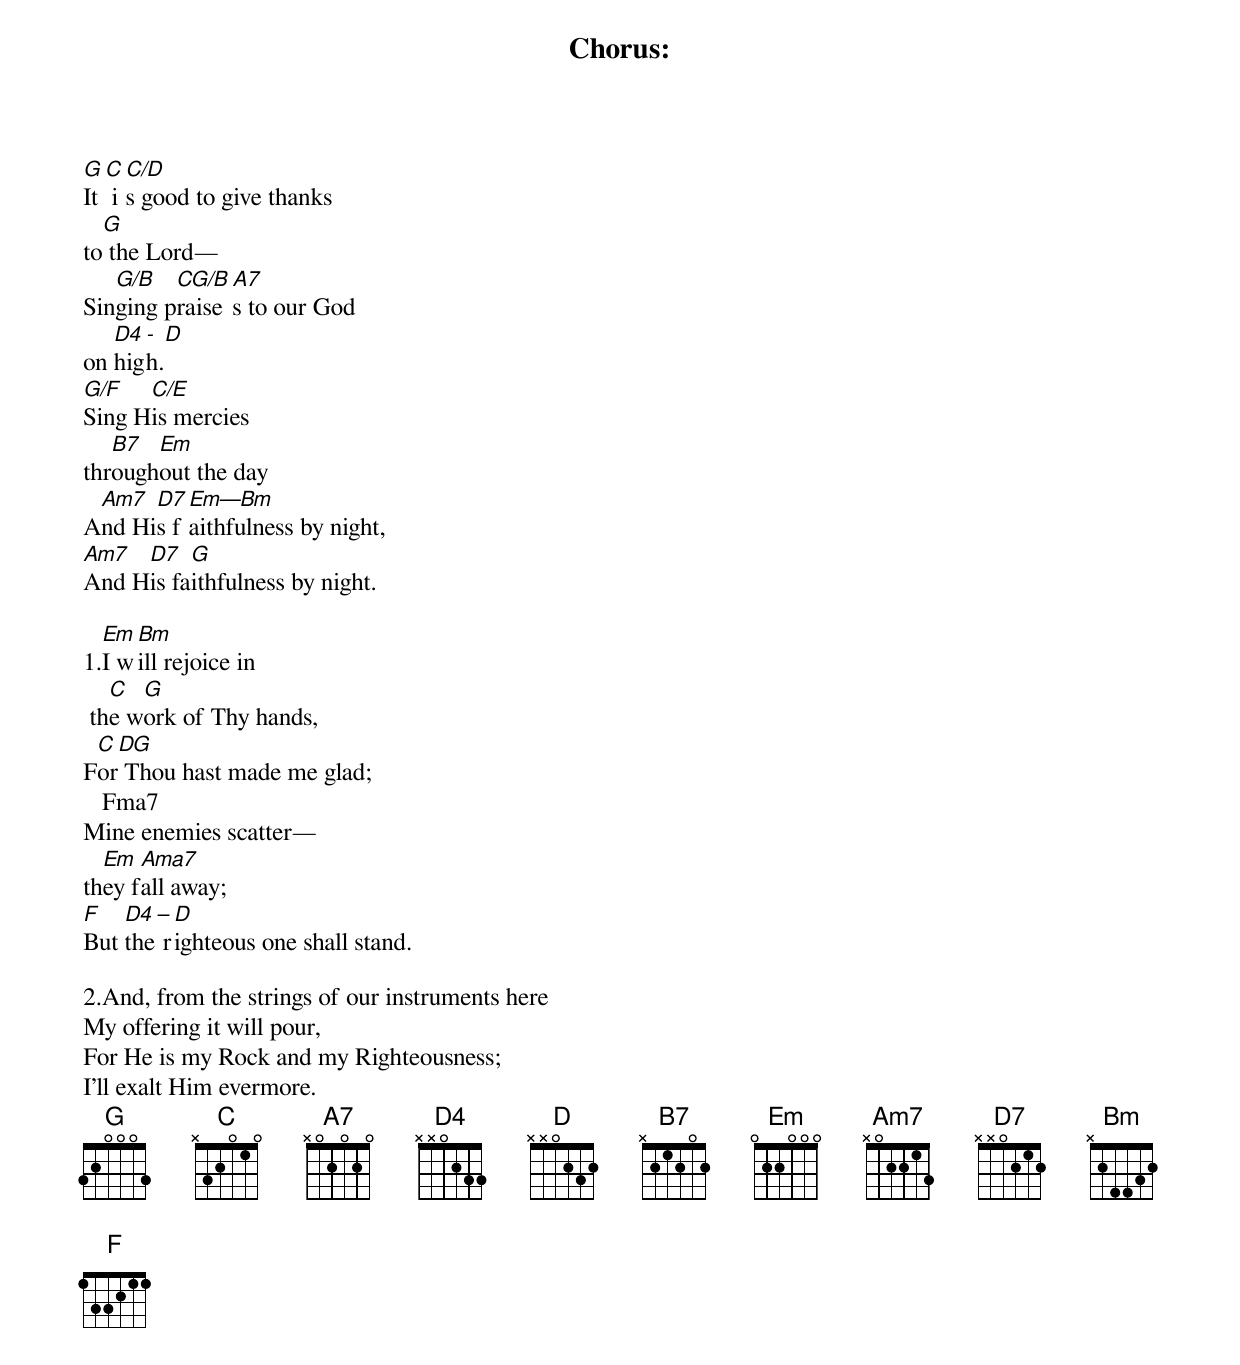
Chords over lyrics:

Chorus:
G C C/D
It is good to give thanks
  G
to the Lord—
   G/B   CG/B A7
Singing praises to our God
   D4 - D
on high.
G/F   C/E
Sing His mercies
   B7  Em
throughout the day
 Am7  D7 Em—Bm
And His faithfulness by night,
Am7  D7   G
And His faithfulness by night.

  Em Bm
1.I will rejoice in
   C  G
 the work of Thy hands,
 C DG
For Thou hast made me glad;
   Fma7
Mine enemies scatter—
  Em  Ama7
they fall away;
F   D4 – D
But the righteous one shall stand.

2.And, from the strings of our instruments here
My offering it will pour,
For He is my Rock and my Righteousness;
I’ll exalt Him evermore.
